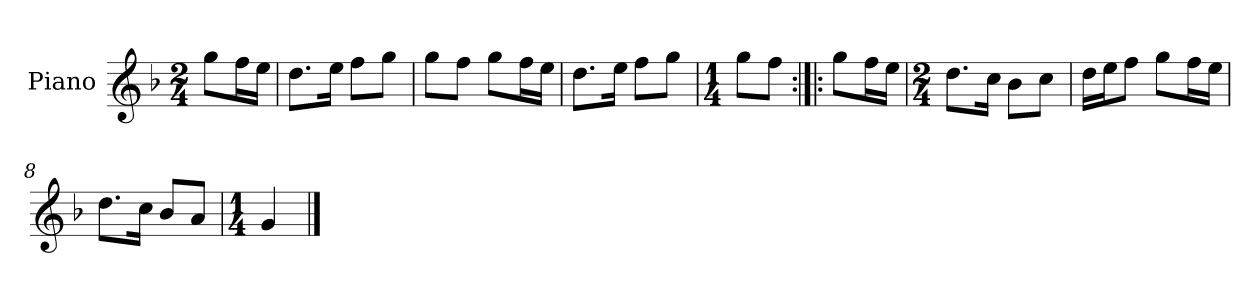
**kern
*part1
*staff1
*I"Piano
*I'Pno.
*clefG2
*k[b-]
*M2/4
=
8gg\L
16ff\L
16ee\JJ
=1
8.dd\L
16ee\Jk
8ff\L
8gg\J
=2
8gg\L
8ff\J
8gg\L
16ff\L
16ee\JJ
=3
8.dd\L
16ee\Jk
8ff\L
8gg\J
=4
*M1/4
8gg\L
8ff\J
=5:|!|:
8gg\L
16ff\L
16ee\JJ
=6
*M2/4
8.dd\L
16cc\Jk
8b-\L
8cc\J
=7
16dd\LL
16ee\J
8ff\J
8gg\L
16ff\L
16ee\JJ
!!LO:LB:g=z
=8
8.dd\L
16cc\Jk
8b-/L
8a/J
=9
*M1/4
4g/
==
*-
